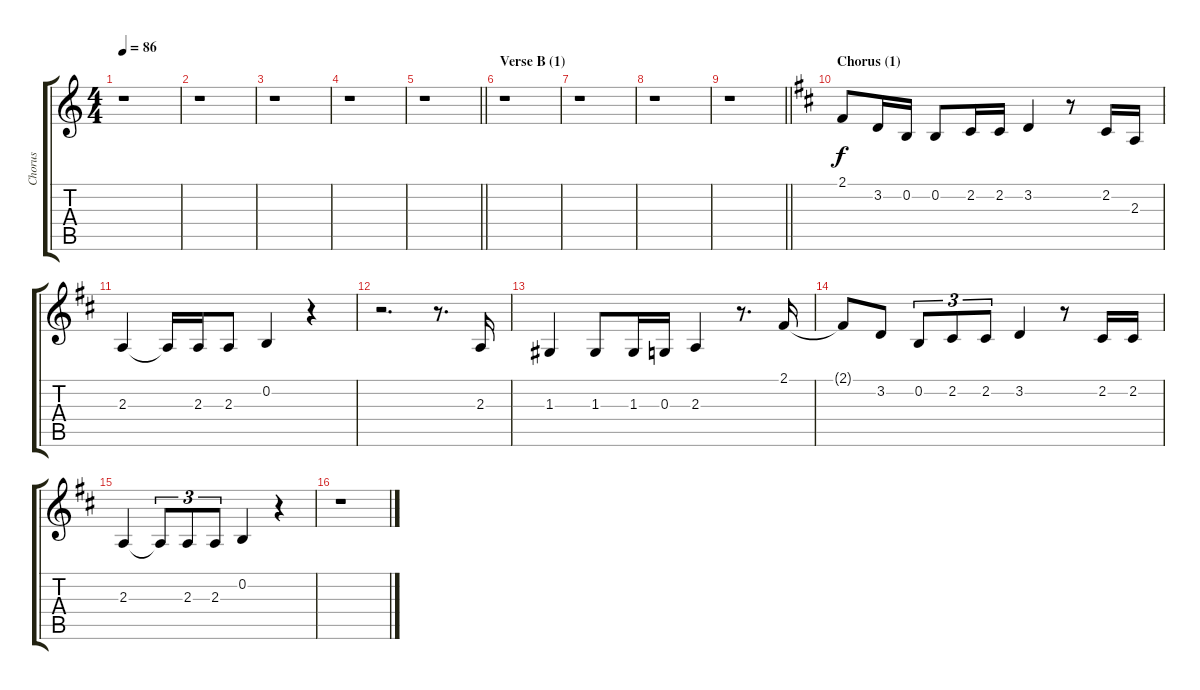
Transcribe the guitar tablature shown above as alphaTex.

\track ("Chorus" "Chorus") {instrument sopranosax}
\staff {score tabs}
\tuning (E4 B3 G3 D3 A2 E2) {hide}
\ts (4 4)
\tempo 86
\clef g2
\ks aminor
r.1{dy f} |
r.1 |
r.1 |
r.1 |
\barLineRight lightlight
r.1 |
\section ("" "Verse B (1)")
r.1 |
r.1 |
r.1 |
\barLineRight lightlight
r.1 |
\section ("" "Chorus (1)")
\ks bminor
2.1.8 3.2.16 0.2.16 0.2.8 2.2.16 2.2.16 3.2.4 r.8 2.2.16 2.3.16 |
2.3.4 2.3{t}.16 2.3.16 2.3.8 0.2.4 r.4 |
r.2{d} r.8{d} 2.3.16 |
1.3.4 1.3.8 1.3.16 0.3.16 2.3.4 r.8{d} 2.1.16 |
2.1{t}.8 3.2.8 0.2.8{tu (3 2)} 2.2.8{tu (3 2)} 2.2.8{tu (3 2)} 3.2.4 r.8 2.2.16 2.2.16 |
2.3.4 2.3{t}.8{tu (3 2)} 2.3.8{tu (3 2)} 2.3.8{tu (3 2)} 0.2.4 r.4 |
r.1
